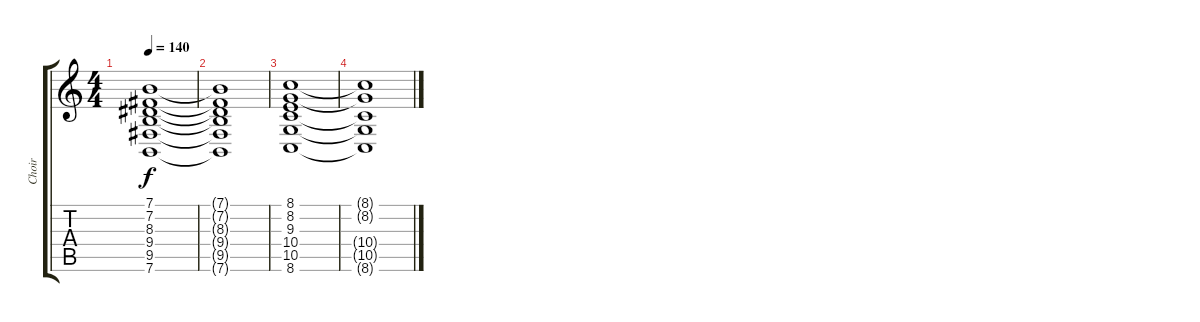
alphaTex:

\track ("Choir" "Choir") {instrument choiraahs}
\staff {score tabs}
\tuning (E4 B3 G3 D3 A2 E2) {hide}
\ts (4 4)
\tempo 140
\clef g2
\ks c
(7.1 7.2 8.3 9.4 9.5 7.6).1{dy f} |
(7.1{t} 7.2{t} 8.3{t} 9.4{t} 9.5{t} 7.6{t}).1 |
(8.1 8.2 9.3 10.4 10.5 8.6).1 |
(8.1{t} 8.2{t} 10.4{t} 10.5{t} 8.6{t}).1
